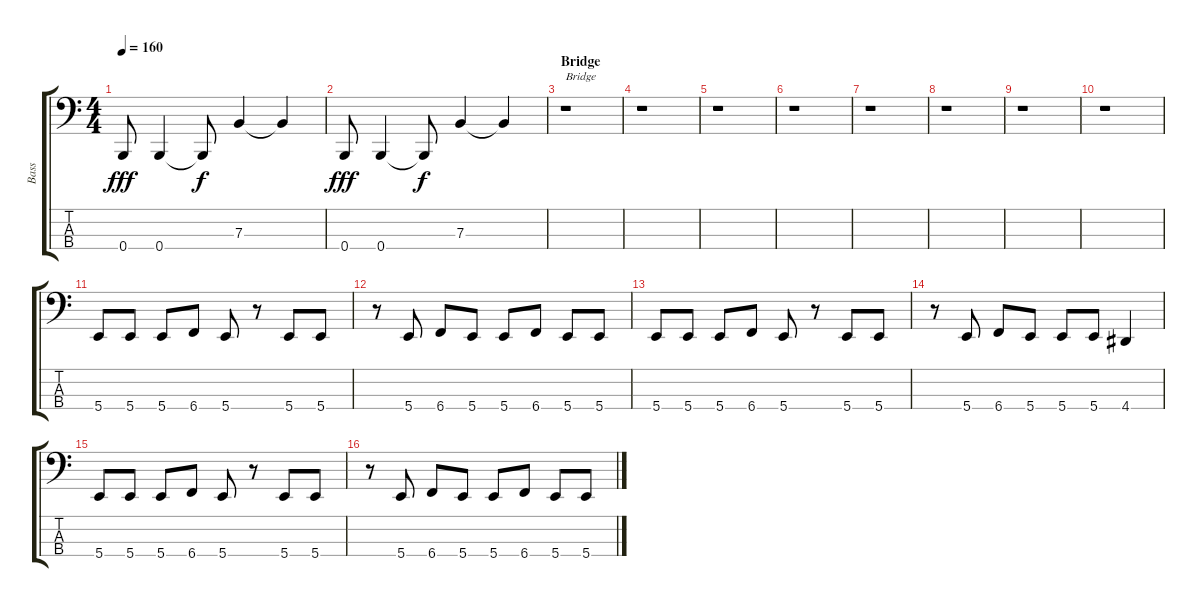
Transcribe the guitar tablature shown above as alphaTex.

\track ("Bass" "Bass") {instrument slapbass2}
\staff {score tabs}
\tuning (D2 A1 E1 B0) {hide}
\ts (4 4)
\tempo 160
\clef f4
\ks c
0.4.8{dy fff} 0.4.4 0.4{t}.8{dy f} 7.3.4 7.3{t}.4 |
0.4.8{dy fff} 0.4.4 0.4{t}.8{dy f} 7.3.4 7.3{t}.4 |
\section ("" "Bridge")
r.1{txt "Bridge"} |
r.1 |
r.1 |
r.1 |
r.1 |
r.1 |
r.1 |
r.1 |
5.4.8 5.4.8 5.4.8 6.4.8 5.4.8 r.8 5.4.8 5.4.8 |
r.8 5.4.8 6.4.8 5.4.8 5.4.8 6.4.8 5.4.8 5.4.8 |
5.4.8 5.4.8 5.4.8 6.4.8 5.4.8 r.8 5.4.8 5.4.8 |
r.8 5.4.8 6.4.8 5.4.8 5.4.8 5.4.8 4.4.4 |
5.4.8 5.4.8 5.4.8 6.4.8 5.4.8 r.8 5.4.8 5.4.8 |
r.8 5.4.8 6.4.8 5.4.8 5.4.8 6.4.8 5.4.8 5.4.8
